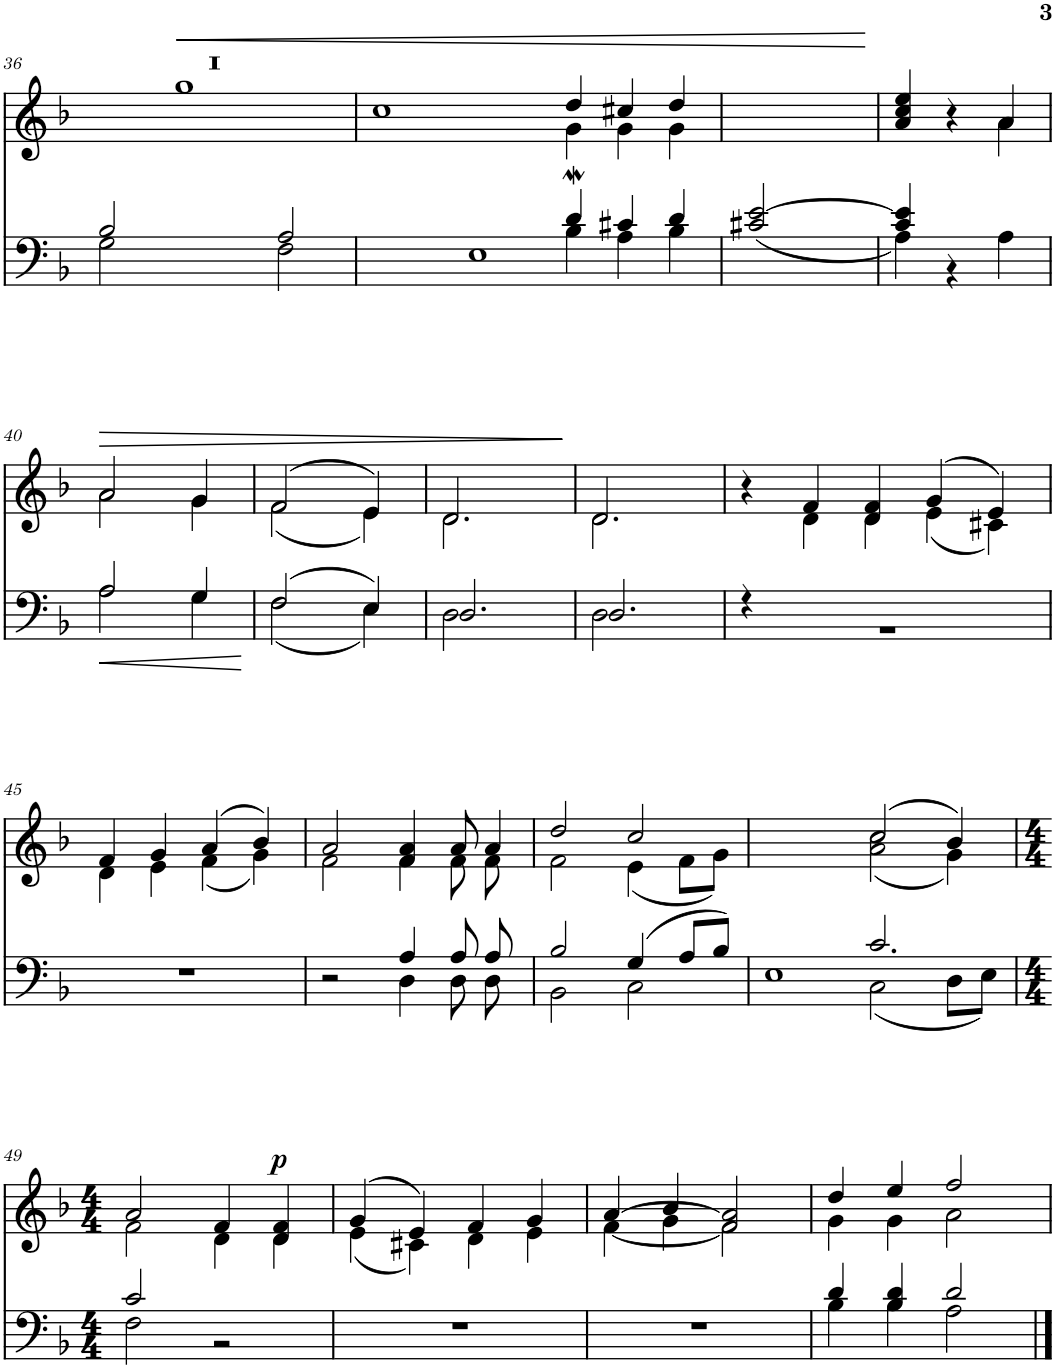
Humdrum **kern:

**kern	**dynam	**kern	**dynam
*part2	*part2	*part1	*part1
*staff2	*staff2	*staff1	*staff1
*I"Voice	*	*I"Voice	*
*I'V	*	*I'V	*
!!LO:PB:g=z
*clefF4	*	*clefG2	*
*k[b-]	*	*k[b-]	*
*M3/4	*	*M3/4	*
=36	=36	=36	=36
*^	*	*^	*
2B-/	2G\	.	2.r	2ryy	.
!	!	!	!	!	!LO:HP:b
4ryy	1ryy	.	.	[4gg	<
2.ryy	.	.	1ryy	1ryy	.
2A/	2F\	.	.	.	.
.	.	.	4ryy	4ryy	.
=37	=37	=37	=37	=37	=37
2.ryy	0ryy	.	[2.cc	2.gg]	.
2.ryy	.	.	4ryy	4ryy	.
*	*	*	*v	*v	*
.	.	.	1ryy	.
1E	.	.	.	.
*	*	*	*^	*
.	4dW/	.	4dd/	4g\	.
.	4c#X/	.	4cc#X/	4g\	.
4B-\	4d/	.	4dd/	4g\	.
4A\	2ryy	.	2ryy	2ryy	.
4B-\	.	.	.	.	.
*v	*v	*	*	*	*
*	*	*v	*v	*
=38	=38	=38	=38
(<2c#X/ [>2e/	.	2.ryy	.
4ryy	.	.	.
4ryy	.	4cc]	[
=39	=39	=39	=39
*^	*	*^	*
4c/ 4e/]	4A\)	.	4a/ 4cc/ 4ee/	2ryy	.
2ryy	4r	.	4r	.	.
.	4A\	.	4a/	4a\	.
!!LO:LB:g=z	!!
=40	=40	=40	=40	=40	=40
!	!	!LO:HP:b	!	!	!LO:HP:b
2A/	2A\	<	2a/	2a\	>
4G/	4G\	.	4g/	4g\	.
*v	*v	*	*	*	*
*	*	*v	*v	*
.	[	.	.
=41	=41	=41	=41
*^	*	*^	*
(>2F/	(<2F\	.	(>2f/	(<2f\	.
4E/)	4E\)	.	4e/)	4e\)	.
=42	=42	=42	=42	=42	=42
2.D/	2D\	.	2.d/	2.d\	.
.	4ryy	.	.	.	.
*v	*v	*	*	*	*
*	*	*v	*v	*
.	.	.	]
=43	=43	=43	=43
*^	*	*^	*
2.D/	2D\	.	2.d/	2.d\	.
.	4ryy	.	.	.	.
=44	=44	=44	=44	=44	=44
4r	2.r	.	4r	4ryy	.
2ryy	.	.	4f/	4d\	.
.	.	.	4d/ 4f/	4d\	.
2ryy	2ryy	.	(>4g/	(<4e\	.
.	.	.	4e/)	4c#X\)	.
*v	*v	*	*	*	*
!!LO:LB:g=z	!!
=45	=45	=45	=45	=45
2.r	.	4f/	4d\	.
.	.	4g/	4e\	.
.	.	(>4a/	(<4f\	.
2ryy	.	4b-/)	4g\)	.
.	.	2.ryy	2.ryy	.
2r	.	.	.	.
=46	=46	=46	=46	=46
*^	*	*	*	*
2r	2ryy	.	2a/	2f\	.
4D\	4A/	.	4f/ 4a/	4f\	.
8D\	8A/	.	8a/	8f\	.
8D\	8A/	.	4a/	8f\	.
8ryy	8ryy	.	.	8ryy	.
=47	=47	=47	=47	=47	=47
2B-/	2BB-\	.	2dd/	2f\	.
(>4G/	[4C\	.	[4cc/	(<4e\	.
8A/L	4ryy	.	4ryy	8f\L	.
8B-/J)	.	.	.	8g\J)	.
=48	=48	=48	=48	=48	=48
[2.E	4C\]	.	2.ryy	1ryy	.
.	2.ryy	.	.	.	.
4ryy	.	.	4cc/]	.	.
(<2C\	2.c/	.	(>2cc/	(<2a\ 2cc\	.
8D\L	.	.	4b-/)	4g\)	.
8E\J)	.	.	.	.	.
!!LO:LB:g=z	!!
=49	=49	=49	=49	=49	=49
*M4/4	*	*	*M4/4	*	*
2c/	2F\	.	2a/	2f\	.
4E]	2r	.	4ryy	4d\	.
!	!	!	!	!	!LO:DY:a
2ryy	.	.	4f/	4d\	p
.	4ryy	.	4d/ 4f/	4ryy	.
*v	*v	*	*	*	*
=50	=50	=50	=50	=50
1r	.	(>4g/	(<4e\	.
.	.	4e/)	4c#X\)	.
.	.	4f/	4d\	.
.	.	4g/	4e\	.
=51	=51	=51	=51	=51
1r	.	[>4a/	[<4f\	.
.	.	4b-/	4g\	.
.	.	2f/ 2a/]	2f\]	.
=52	=52	=52	=52	=52
*^	*	*	*	*
4d/	4B-\	.	4dd/	4g\	.
4B-/ 4d/	4B-\	.	4ee/	4g\	.
2d/	2A\	.	2ff/	2a\	.
*v	*v	*	*	*	*
*	*	*v	*v	*
=	=	=	=
*-	*-	*-	*-
